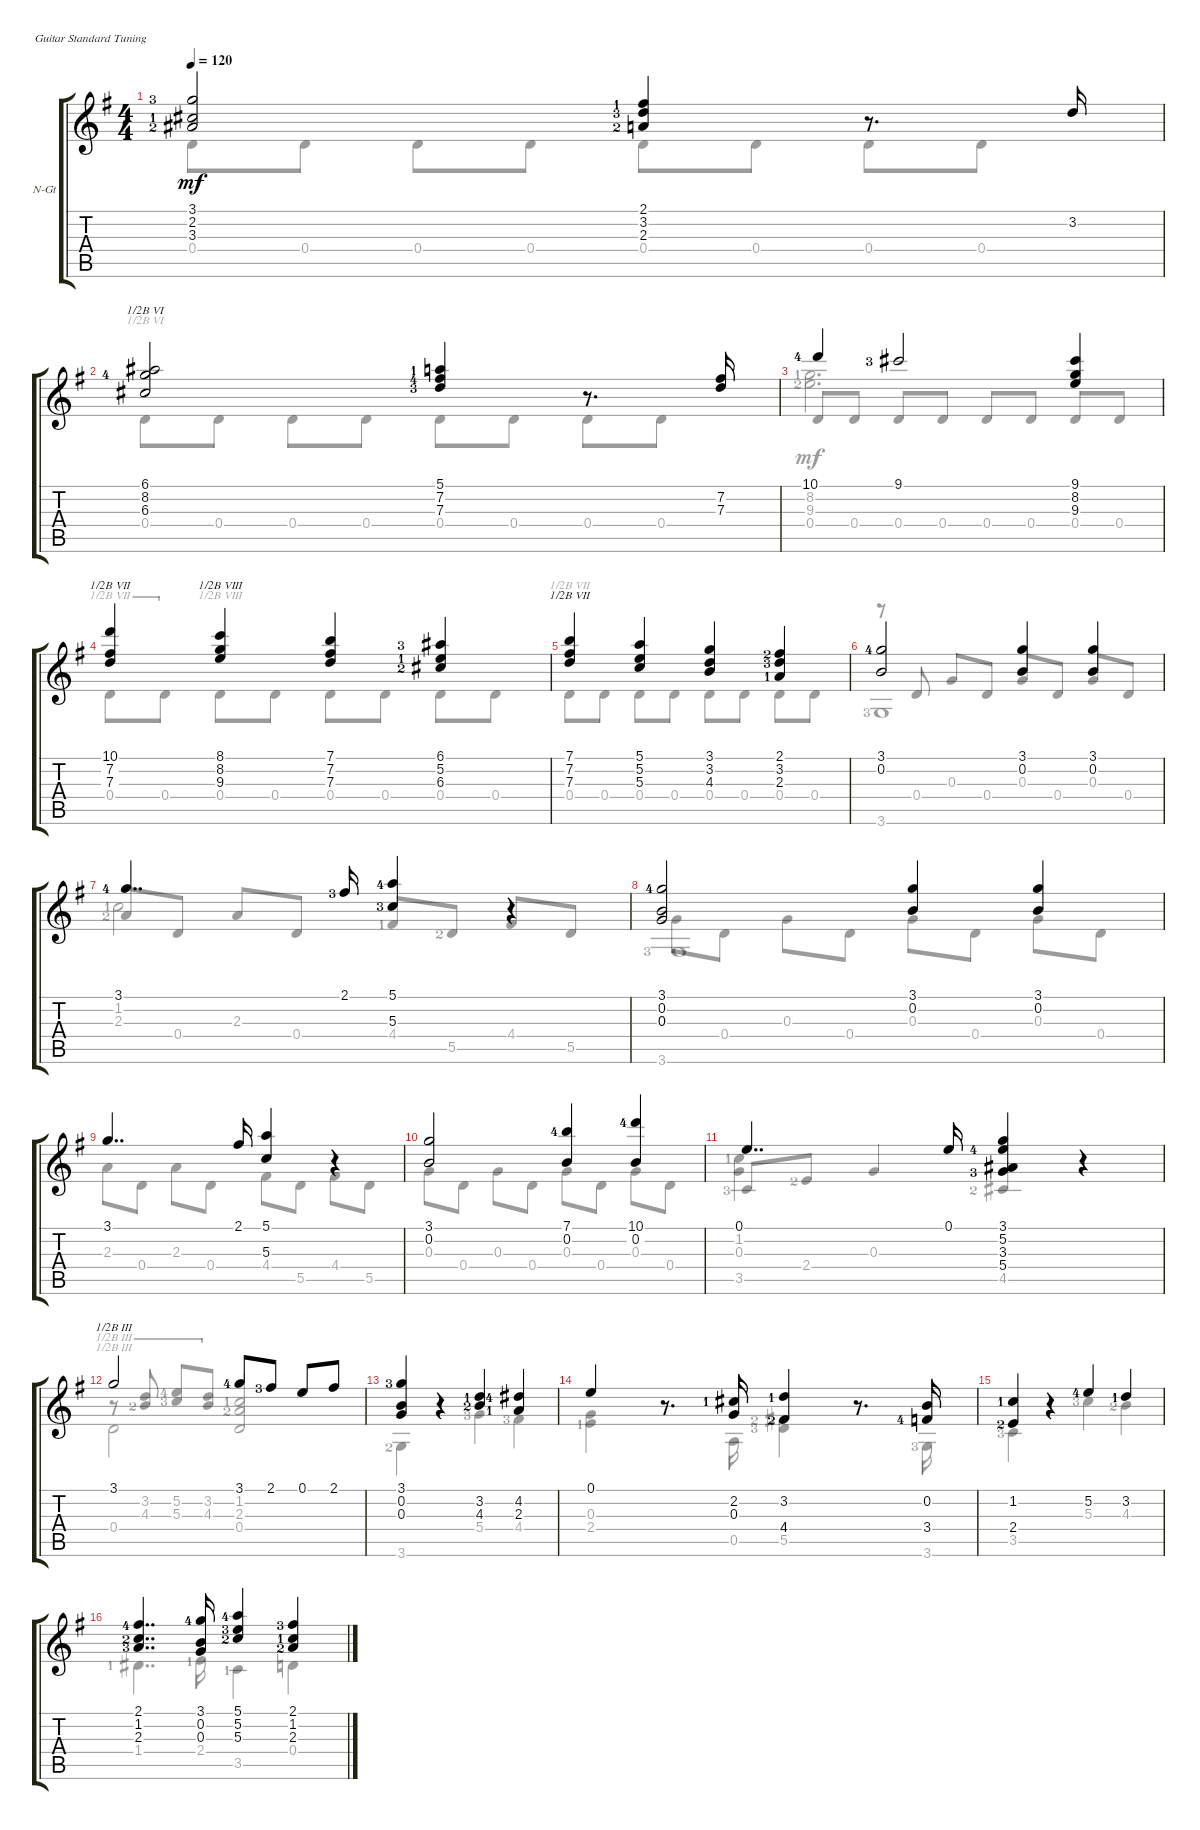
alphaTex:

\defaultSystemsLayout 4
\bracketExtendMode groupsimilarinstruments
\firstSystemTrackNameOrientation horizontal
\otherSystemsTrackNameOrientation horizontal
\track ("Nylon Guitar" "N-Gt") {instrument acousticguitarnylon}
\staff {score tabs}
\tuning (E4 B3 G3 D3 A2 E2)
\voice
\ts (4 4)
\tempo 120
\clef g2
\scale
0.344262
\ks g
(3.1{lf 4} 2.2{lf 2} 3.3{lf 3}).2{dy mf} (2.3{lf 3} 3.2{lf 4} 2.1{lf 2}).4 r.8{d} 3.2.16 |
\scale
0.344262 (6.1 8.2{lf 5} 6.3).2{barre (6 half)} (7.3{lf 4} 7.2{lf 5} 5.1{lf 2}).4 r.8{d} (7.3 7.2).16 |
\scale
0.356852 10.1{lf 5}.4 9.1{lf 4}.2 (9.1 8.2 9.3).4 |
\scale
0.404342 (7.3 7.2 10.1).4{barre (7 half)} (8.1 8.2 9.3).4{barre (8 half)} (7.3 7.2 7.1).4 (6.1{lf 4} 5.2{lf 2} 6.3{lf 3}).4 |
\scale
0.238806 (7.3 7.2 7.1).4{barre (7 half)} (5.1 5.2 5.3).4 (4.3 3.2 3.1).4 (2.1{lf 3} 3.2{lf 4} 2.3{lf 2}).4 |
\scale
0.230955 (0.2 3.1{lf 5}).2 (3.1 0.2).4 (0.2 3.1).4 |
\scale
0.538089 3.1{lf 5}.4{dd} 2.1{lf 4}.16 (5.1{lf 5} 5.3{lf 4}).4 r.4 |
\scale
0.230955 (3.1{lf 5} 0.2 0.3).2 (0.2 3.1).4 (3.1 0.2).4 |
\scale
0.265885 3.1.4{dd} 2.1.16 (5.1 5.3).4 r.4 |
\scale
0.189638 (3.1 0.2).2 (7.1{lf 5} 0.2).4 (0.2 10.1{lf 5}).4 |
\scale
0.544477 0.1.4{dd} 0.1.16 (3.1 5.2{lf 5} 3.3 5.4{lf 4}).4 r.4 |
\scale
0.2525 3.1.2{barre (3 half)} 3.1{lf 5}.8 2.1{lf 4}.8 0.1.8 2.1.8 |
\scale
0.19125 (3.1{lf 4} 0.2 0.3).4 r.4 (3.2{lf 2} 4.3{lf 3}).4 (4.2{lf 5} 2.3{lf 2}).4 |
\scale
0.55625 0.1.4 r.8{d} (2.2{lf 2} 0.3).16 (3.2{lf 2} 4.4{lf 3}).4 r.8{d} (0.2 3.4{lf 5}).16 |
\scale
0.191546 (1.2{lf 2} 2.4{lf 3}).4 r.4 5.2{lf 5}.4 3.2{lf 2}.4 |
\scale
0.606341 (2.1{lf 5} 1.2{lf 3} 2.3{lf 4}).4{dd} (3.1{lf 5} 0.2 0.3).16 (5.1{lf 5} 5.2{lf 4} 5.3{lf 3}).4 (2.1{lf 4} 1.2{lf 2} 2.3{lf 3}).4
\voice
\clef g2
\ottava regular
\simile none
\scale
0.344262
\ks g
0.4.8{dy mf} 0.4.8 0.4.8 0.4.8 0.4.8 0.4.8 0.4.8 0.4.8 |
\scale
0.344262 0.4.8{barre (6 half)} 0.4.8 0.4.8 0.4.8 0.4.8 0.4.8 0.4.8 0.4.8 |
\scale
0.356852 0.4.8{beam invert} 0.4.8 0.4.8{beam invert} 0.4.8 0.4.8{beam invert} 0.4.8 0.4.8{beam invert} 0.4.8 |
\scale
0.404342 0.4.8{barre (7 half)} 0.4.8{barre (7 half)} 0.4.8{barre (8 half)} 0.4.8 0.4.8 0.4.8 0.4.8 0.4.8 |
\scale
0.238806 0.4.8{barre (7 half)} 0.4.8 0.4.8 0.4.8 0.4.8 0.4.8 0.4.8 0.4.8 |
\scale
0.230955 r.8{beam invert} 0.4.8{beam invert} 0.3.8{beam invert} 0.4.8 0.3.8{beam invert} 0.4.8 0.3.8{beam invert} 0.4.8 |
\scale
0.538089 2.3{lf 3}.8{beam invert} 0.4.8 2.3.8{beam invert} 0.4.8 4.4{lf 2}.8{beam invert} 5.5{lf 3}.8 4.4.8{beam invert} 5.5.8 |
\scale
0.230955 0.3.8 0.4.8 0.3.8 0.4.8 0.3.8 0.4.8 0.3.8 0.4.8 |
\scale
0.265885 2.3.8 0.4.8 2.3.8 0.4.8 4.4.8 5.5.8 4.4.8 5.5.8 |
\scale
0.189638 0.3.8 0.4.8 0.3.8 0.4.8 0.3.8 0.4.8 0.3.8 0.4.8 |
\scale
0.544477 3.5{lf 4}.8{beam invert} 2.4{lf 3}.8 0.3.4{beam invert} 4.5{lf 3}.4{beam invert} |
\scale
0.2525 r.8{barre (3 half) beam invert} (3.2 4.3{lf 3}).8{barre (3 half) beam invert} (5.3{lf 4} 5.2{lf 5}).8{barre (3 half) beam invert} (3.2 4.3).8{barre (3 half)} (2.3{lf 3} 1.2{lf 2} 0.4).2{beam invert} |
\scale
0.19125 3.6{lf 3}.4 r.4 5.4{lf 4}.4 4.4{lf 4}.4 |
\scale
0.55625 (2.4{lf 2} 0.3).4 r.8{d} 0.5.16 (5.5{lf 4} 4.4{lf 3}).4 r.8{d} 3.6{lf 4}.16 |
\scale
0.191546 3.5{lf 4}.4 r.4 5.3{lf 4}.4 4.3{lf 3}.4 |
\scale
0.606341 1.4{lf 2}.4{dd} 2.4{lf 2}.16 3.5{lf 2}.4 0.4.4
\voice
\clef g2
\ottava regular
\simile none
\scale
0.344262
\ks g
|
\scale
0.344262 |
\scale
0.356852 (8.2{lf 2} 9.3{lf 3}).2{d} |
\scale
0.404342 |
\scale
0.238806 |
\scale
0.230955 3.6{lf 4}.1 |
\scale
0.538089 1.2{lf 2}.2 |
\scale
0.230955 3.6{lf 4}.1 |
\scale
0.265885 |
\scale
0.189638 |
\scale
0.544477 (1.2{lf 2} 0.3).4 |
\scale
0.2525 0.4.2{barre (3 half)} |
\scale
0.19125 |
\scale
0.55625 |
\scale
0.191546 |
\scale
0.606341
